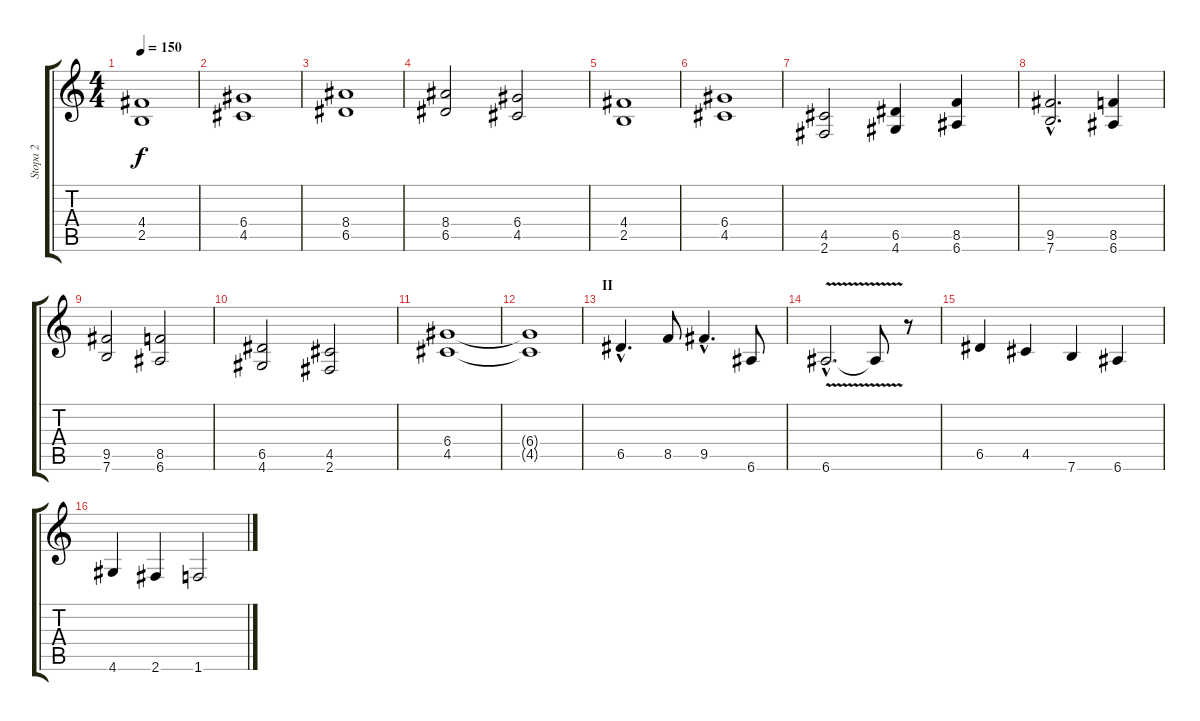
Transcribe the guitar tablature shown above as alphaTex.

\track ("Stopa 2" "Stopa 2") {instrument distortionguitar}
\staff {score tabs}
\tuning (E4 B3 G3 D3 A2 E2) {hide}
\ts (4 4)
\tempo 150
\clef g2
\ks c
(4.4 2.5).1{dy f} |
(6.4 4.5).1 |
(8.4 6.5).1 |
(8.4 6.5).2 (6.4 4.5).2 |
(4.4 2.5).1 |
(6.4 4.5).1 |
(4.5 2.6).2 (6.5 4.6).4 (8.5 6.6).4 |
(9.5{hac} 7.6{hac}).2{d} (8.5 6.6).4 |
(9.5 7.6).2 (8.5 6.6).2 |
(6.5 4.6).2 (4.5 2.6).2 |
(6.4 4.5).1 |
(6.4{t} 4.5{t}).1 |
\section ("" "II")
6.5{hac}.4{d} 8.5.8 9.5{hac}.4{d} 6.6.8 |
6.6{v hac}.2{d} 6.6{t}.8 r.8 |
6.5.4 4.5.4 7.6.4 6.6.4 |
4.6.4 2.6.4 1.6.2
